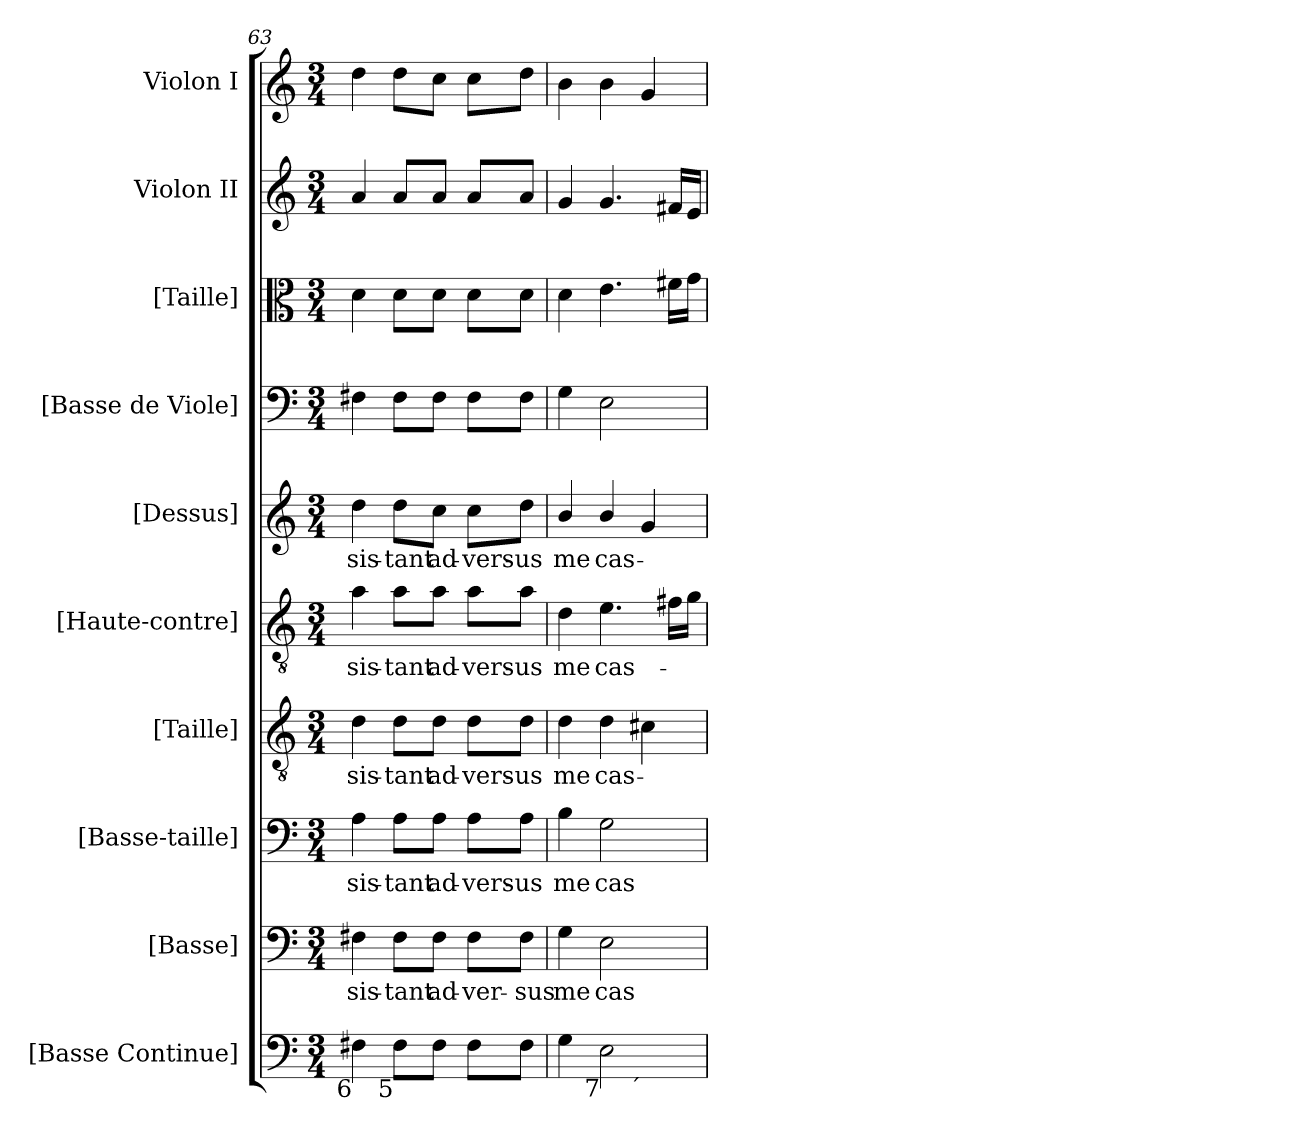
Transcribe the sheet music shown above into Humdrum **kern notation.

**kern	**kern	**text	**kern	**text	**kern	**text	**kern	**text	**kern	**text	**kern	**kern	**kern	**kern
*part10	*part9	*part9	*part8	*part8	*part7	*part7	*part6	*part6	*part5	*part5	*part4	*part3	*part2	*part1
*staff10	*staff9	*staff9	*staff8	*staff8	*staff7	*staff7	*staff6	*staff6	*staff5	*staff5	*staff4	*staff3	*staff2	*staff1
*I"[Basse Continue]	*I"[Basse]	*	*I"[Basse-taille]	*	*I"[Taille]	*	*I"[Haute-contre]	*	*I"[Dessus]	*	*I"[Basse de Viole]	*I"[Taille]	*I"Violon II	*I"Violon I
*I'B.c.	*I'B.	*	*I'B.t.	*	*I'T.	*	*I'H.C.	*	*I'D.	*	*	*	*I'Vln. II	*I'Vln. I
*clefF4	*clefF4	*	*clefF4	*	*clefGv2	*	*clefGv2	*	*clefG2	*	*clefF4	*clefC3	*clefG2	*clefG2
*	*	*	*	*	*ITrd7c12	*	*ITrd7c12	*	*	*	*	*	*	*
*k[]	*k[]	*	*k[]	*	*k[]	*	*k[]	*	*k[]	*	*k[]	*k[]	*k[]	*k[]
*M3/4	*M3/4	*	*M3/4	*	*M3/4	*	*M3/4	*	*M3/4	*	*M3/4	*M3/4	*M3/4	*M3/4
=63	=63	=63	=63	=63	=63	=63	=63	=63	=63	=63	=63	=63	=63	=63
!	!	!LO:LY:b:color=#000000	!	!	!	!	!	!	!	!	!	!	!	!
!	!	!	!	!LO:LY:b:color=#000000	!	!	!	!	!	!	!	!	!	!
!	!	!	!	!	!	!LO:LY:b:color=#000000	!	!	!	!	!	!	!	!
!	!	!	!	!	!	!	!	!LO:LY:b:color=#000000	!	!	!	!	!	!
!LO:TX:b:rj:t=6	!	!	!	!	!	!	!	!	!	!	!	!	!	!
!	!	!	!	!	!	!	!	!	!	!LO:LY:b:color=#000000	!	!	!	!
4F#Xi\	4F#Xi\	-sis-	4Ai\	-sis-	4Di\	-sis-	4Ai\	-sis-	4ddi\	-sis-	4F#Xi\	4di\	4ai/	4ddi\
!	!	!LO:LY:b:color=#000000	!	!	!	!	!	!	!	!	!	!	!	!
!	!	!	!	!LO:LY:b:color=#000000	!	!	!	!	!	!	!	!	!	!
!	!	!	!	!	!	!LO:LY:b:color=#000000	!	!	!	!	!	!	!	!
!	!	!	!	!	!	!	!	!LO:LY:b:color=#000000	!	!	!	!	!	!
!LO:TX:b:rj:t=5	!	!	!	!	!	!	!	!	!	!	!	!	!	!
!	!	!	!	!	!	!	!	!	!	!LO:LY:b:color=#000000	!	!	!	!
8F#i\L	8F#i\L	-tant	8Ai\L	-tant	8Di\L	-tant	8Ai\L	-tant	8ddi\L	-tant	8F#i\L	8di\L	8ai/L	8ddi\L
!	!	!LO:LY:b:color=#000000	!	!	!	!	!	!	!	!	!	!	!	!
!	!	!	!	!LO:LY:b:color=#000000	!	!	!	!	!	!	!	!	!	!
!	!	!	!	!	!	!LO:LY:b:color=#000000	!	!	!	!	!	!	!	!
!	!	!	!	!	!	!	!	!LO:LY:b:color=#000000	!	!	!	!	!	!
!	!	!	!	!	!	!	!	!	!	!LO:LY:b:color=#000000	!	!	!	!
8F#i\J	8F#i\J	ad-	8Ai\J	ad-	8Di\J	ad-	8Ai\J	ad-	8cci\J	ad-	8F#i\J	8di\J	8ai/J	8cci\J
!	!	!LO:LY:b:color=#000000	!	!	!	!	!	!	!	!	!	!	!	!
!	!	!	!	!LO:LY:b:color=#000000	!	!	!	!	!	!	!	!	!	!
!	!	!	!	!	!	!LO:LY:b:color=#000000	!	!	!	!	!	!	!	!
!	!	!	!	!	!	!	!	!LO:LY:b:color=#000000	!	!	!	!	!	!
!	!	!	!	!	!	!	!	!	!	!LO:LY:b:color=#000000	!	!	!	!
8F#i\L	8F#i\L	-ver-	8Ai\L	-vers-	8Di\L	-vers-	8Ai\L	-vers-	8cci\L	-vers-	8F#i\L	8di\L	8ai/L	8cci\L
!	!	!LO:LY:b:color=#000000	!	!	!	!	!	!	!	!	!	!	!	!
!	!	!	!	!LO:LY:b:color=#000000	!	!	!	!	!	!	!	!	!	!
!	!	!	!	!	!	!LO:LY:b:color=#000000	!	!	!	!	!	!	!	!
!	!	!	!	!	!	!	!	!LO:LY:b:color=#000000	!	!	!	!	!	!
!	!	!	!	!	!	!	!	!	!	!LO:LY:b:color=#000000	!	!	!	!
8F#i\J	8F#i\J	-sus	8Ai\J	-us	8Di\J	-us	8Ai\J	-us	8ddi\J	-us	8F#i\J	8di\J	8ai/J	8ddi\J
=64	=64	=64	=64	=64	=64	=64	=64	=64	=64	=64	=64	=64	=64	=64
!	!	!LO:LY:b:color=#000000	!	!	!	!	!	!	!	!	!	!	!	!
!	!	!	!	!LO:LY:b:color=#000000	!	!	!	!	!	!	!	!	!	!
!	!	!	!	!	!	!LO:LY:b:color=#000000	!	!	!	!	!	!	!	!
!	!	!	!	!	!	!	!	!LO:LY:b:color=#000000	!	!	!	!	!	!
!	!	!	!	!	!	!	!	!	!	!LO:LY:b:color=#000000	!	!	!	!
*^	*	*	*	*	*	*	*	*	*	*	*	*	*	*
4Gi\	2ryy	4Gi\	me	4Bi\	me	4Di\	me	4Di\	me	4bi/	me	4Gi\	4di\	4gi/	4bi\
!	!	!	!LO:LY:b:color=#000000	!	!	!	!	!	!	!	!	!	!	!	!
!	!	!	!	!	!LO:LY:b:color=#000000	!	!	!	!	!	!	!	!	!	!
!	!	!	!	!	!	!	!LO:LY:b:color=#000000	!	!	!	!	!	!	!	!
!	!	!	!	!	!	!	!	!	!LO:LY:b:color=#000000	!	!	!	!	!	!
!LO:TX:b:rj:t=7	!	!	!	!	!	!	!	!	!	!	!	!	!	!	!
!	!	!	!	!	!	!	!	!	!	!	!LO:LY:b:color=#000000	!	!	!	!
2Ei\	.	2Ei\	cas-	2Gi\	cas-	4Di\	cas-	4.Ei\	cas-	4bi/	cas-	2Ei\	4.ei\	4.gi/	4bi\
!	!LO:TX:b:rj:t=´	!	!	!	!	!	!	!	!	!	!	!	!	!	!
.	4ryy	.	.	.	.	4C#Xi\	.	.	.	4gi/	.	.	.	.	4gi/
.	.	.	.	.	.	.	.	16F#Xi\LL	.	.	.	.	16f#Xi\LL	16f#Xi/LL	.
.	.	.	.	.	.	.	.	16Gi\JJ	.	.	.	.	16gi\JJ	16ei/JJ	.
*v	*v	*	*	*	*	*	*	*	*	*	*	*	*	*	*
=	=	=	=	=	=	=	=	=	=	=	=	=	=	=
*-	*-	*-	*-	*-	*-	*-	*-	*-	*-	*-	*-	*-	*-	*-
